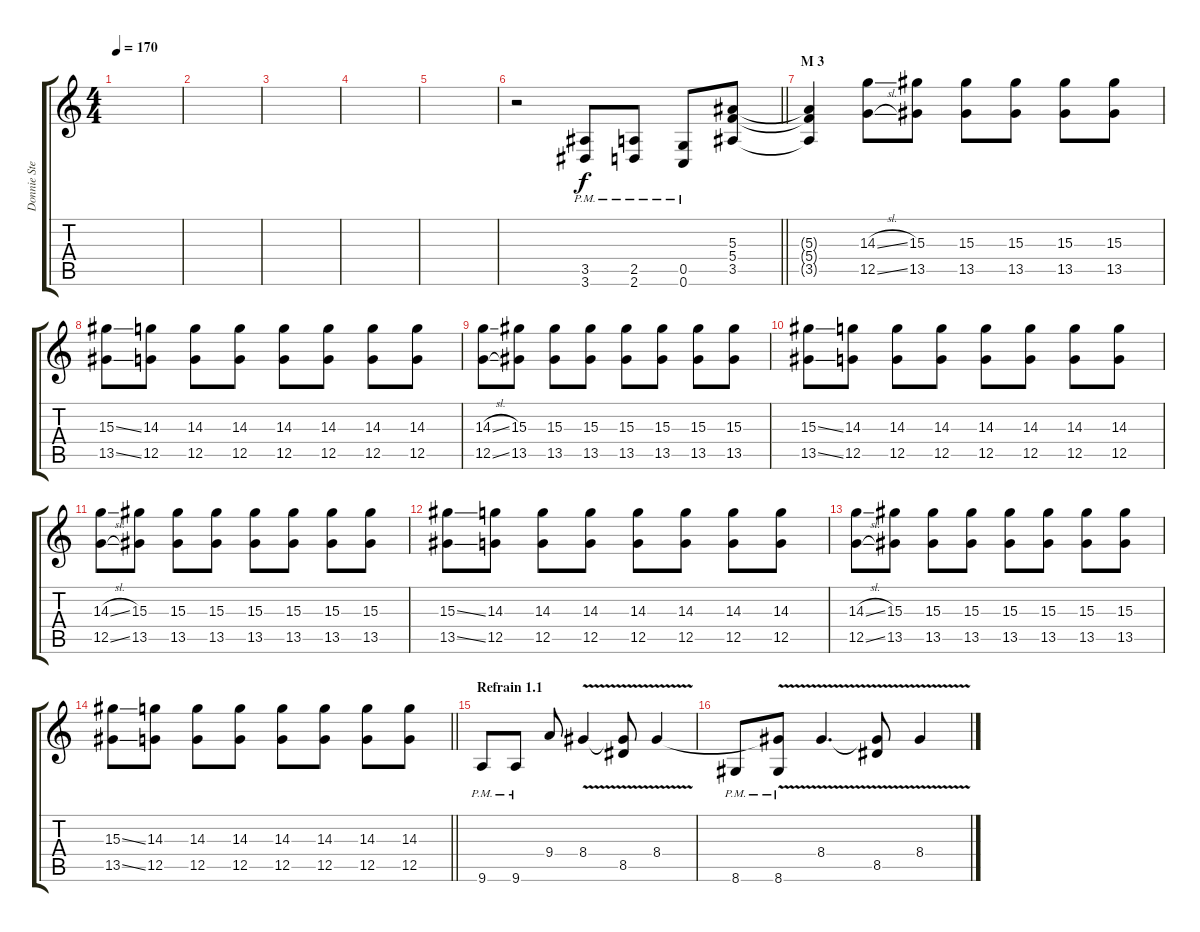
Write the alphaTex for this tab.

\track ("Donnie Steele" "Donnie Ste") {instrument distortionguitar}
\staff {score tabs}
\tuning (D4 A3 F3 C3 G2 C2) {hide}
\ts (4 4)
\tempo 170
\clef g2
\ks c
|
|
|
|
|
\barLineRight lightlight
r.2 (3.5{pm} 3.6{pm}).8 (2.5{pm} 2.6{pm}).8 (0.5{pm} 0.6{pm}).8 (5.3 5.4 3.5).8 |
\section ("" "M 3")
(5.3{t} 5.4{t} 3.5{t}).4 (14.3{sl} 12.5{sl}).8{volume 8} (15.3 13.5).8 (15.3 13.5).8 (15.3 13.5).8 (15.3 13.5).8 (15.3 13.5).8 |
(15.3{ss} 13.5{ss}).8 (14.3 12.5).8 (14.3 12.5).8 (14.3 12.5).8 (14.3 12.5).8 (14.3 12.5).8 (14.3 12.5).8 (14.3 12.5).8 |
(14.3{sl} 12.5{sl}).8 (15.3 13.5).8 (15.3 13.5).8 (15.3 13.5).8 (15.3 13.5).8 (15.3 13.5).8 (15.3 13.5).8 (15.3 13.5).8 |
(15.3{ss} 13.5{ss}).8 (14.3 12.5).8 (14.3 12.5).8 (14.3 12.5).8 (14.3 12.5).8 (14.3 12.5).8 (14.3 12.5).8 (14.3 12.5).8 |
(14.3{sl} 12.5{sl}).8 (15.3 13.5).8 (15.3 13.5).8 (15.3 13.5).8 (15.3 13.5).8 (15.3 13.5).8 (15.3 13.5).8 (15.3 13.5).8 |
(15.3{ss} 13.5{ss}).8 (14.3 12.5).8 (14.3 12.5).8 (14.3 12.5).8 (14.3 12.5).8 (14.3 12.5).8 (14.3 12.5).8 (14.3 12.5).8 |
(14.3{sl} 12.5{sl}).8 (15.3 13.5).8 (15.3 13.5).8 (15.3 13.5).8 (15.3 13.5).8 (15.3 13.5).8 (15.3 13.5).8 (15.3 13.5).8 |
\barLineRight lightlight
(15.3{ss} 13.5{ss}).8 (14.3 12.5).8 (14.3 12.5).8 (14.3 12.5).8 (14.3 12.5).8 (14.3 12.5).8 (14.3 12.5).8 (14.3 12.5).8 |
\section ("" "Refrain 1.1")
9.6{pm}.8{volume 13} 9.6{pm}.8 9.4.8 8.4{v}.4 (8.4{t} 8.5).8 8.4{v}.4 |
8.6{pm}.8 (8.4{t} 8.6{pm}).8 8.4{v}.4{d} (8.4{t} 8.5).8 8.4{v}.4
